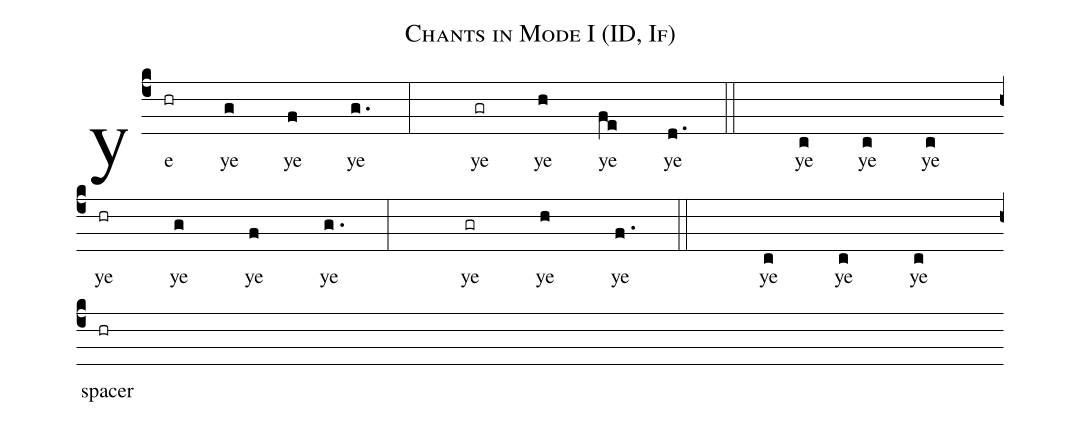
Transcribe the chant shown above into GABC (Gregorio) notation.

name: Chants in Mode I (ID, If);
%%
(c4)
ye(hr) ye(g) ye(f) ye(g. :) ye(gr) ye(h) ye(fe) ye(d. ::) ye(c) ye(c) ye(c) (z)
ye(hr) ye(g) ye(f) ye(g. :) ye(gr) ye(h) ye(f. ::) ye(c) ye(c) ye(c) (z)
spacer(hr)
